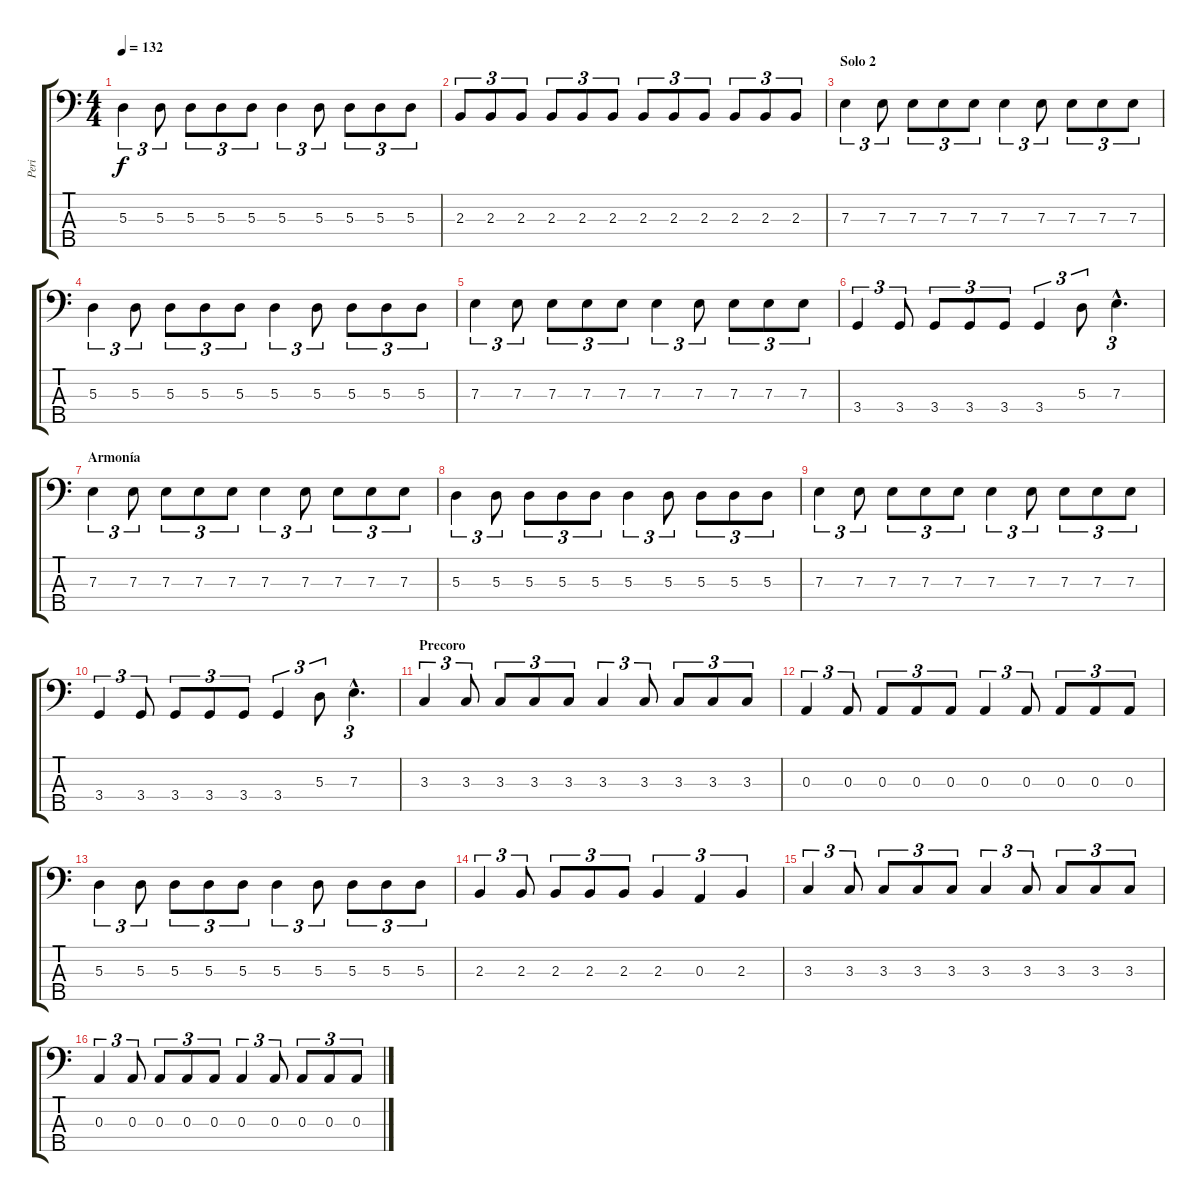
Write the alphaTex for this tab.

\track ("Peri" "Peri") {instrument electricbassfinger}
\staff {score tabs}
\tuning (G2 D2 A1 E1 B0) {hide}
\ts (4 4)
\tempo 132
\clef f4
\ks c
5.3.4{tu (3 2) dy f} 5.3.8{tu (3 2)} 5.3.8{tu (3 2)} 5.3.8{tu (3 2)} 5.3.8{tu (3 2)} 5.3.4{tu (3 2)} 5.3.8{tu (3 2)} 5.3.8{tu (3 2)} 5.3.8{tu (3 2)} 5.3.8{tu (3 2)} |
2.3.8{tu (3 2)} 2.3.8{tu (3 2)} 2.3.8{tu (3 2)} 2.3.8{tu (3 2)} 2.3.8{tu (3 2)} 2.3.8{tu (3 2)} 2.3.8{tu (3 2)} 2.3.8{tu (3 2)} 2.3.8{tu (3 2)} 2.3.8{tu (3 2)} 2.3.8{tu (3 2)} 2.3.8{tu (3 2)} |
\section ("" "Solo 2")
7.3.4{tu (3 2)} 7.3.8{tu (3 2)} 7.3.8{tu (3 2)} 7.3.8{tu (3 2)} 7.3.8{tu (3 2)} 7.3.4{tu (3 2)} 7.3.8{tu (3 2)} 7.3.8{tu (3 2)} 7.3.8{tu (3 2)} 7.3.8{tu (3 2)} |
5.3.4{tu (3 2)} 5.3.8{tu (3 2)} 5.3.8{tu (3 2)} 5.3.8{tu (3 2)} 5.3.8{tu (3 2)} 5.3.4{tu (3 2)} 5.3.8{tu (3 2)} 5.3.8{tu (3 2)} 5.3.8{tu (3 2)} 5.3.8{tu (3 2)} |
7.3.4{tu (3 2)} 7.3.8{tu (3 2)} 7.3.8{tu (3 2)} 7.3.8{tu (3 2)} 7.3.8{tu (3 2)} 7.3.4{tu (3 2)} 7.3.8{tu (3 2)} 7.3.8{tu (3 2)} 7.3.8{tu (3 2)} 7.3.8{tu (3 2)} |
3.4.4{tu (3 2)} 3.4.8{tu (3 2)} 3.4.8{tu (3 2)} 3.4.8{tu (3 2)} 3.4.8{tu (3 2)} 3.4.4{tu (3 2)} 5.3.8{tu (3 2)} 7.3{hac}.4{d tu (3 2)} |
\section ("" "Armonía")
7.3.4{tu (3 2)} 7.3.8{tu (3 2)} 7.3.8{tu (3 2)} 7.3.8{tu (3 2)} 7.3.8{tu (3 2)} 7.3.4{tu (3 2)} 7.3.8{tu (3 2)} 7.3.8{tu (3 2)} 7.3.8{tu (3 2)} 7.3.8{tu (3 2)} |
5.3.4{tu (3 2)} 5.3.8{tu (3 2)} 5.3.8{tu (3 2)} 5.3.8{tu (3 2)} 5.3.8{tu (3 2)} 5.3.4{tu (3 2)} 5.3.8{tu (3 2)} 5.3.8{tu (3 2)} 5.3.8{tu (3 2)} 5.3.8{tu (3 2)} |
7.3.4{tu (3 2)} 7.3.8{tu (3 2)} 7.3.8{tu (3 2)} 7.3.8{tu (3 2)} 7.3.8{tu (3 2)} 7.3.4{tu (3 2)} 7.3.8{tu (3 2)} 7.3.8{tu (3 2)} 7.3.8{tu (3 2)} 7.3.8{tu (3 2)} |
3.4.4{tu (3 2)} 3.4.8{tu (3 2)} 3.4.8{tu (3 2)} 3.4.8{tu (3 2)} 3.4.8{tu (3 2)} 3.4.4{tu (3 2)} 5.3.8{tu (3 2)} 7.3{hac}.4{d tu (3 2)} |
\section ("" "Precoro")
3.3.4{tu (3 2)} 3.3.8{tu (3 2)} 3.3.8{tu (3 2)} 3.3.8{tu (3 2)} 3.3.8{tu (3 2)} 3.3.4{tu (3 2)} 3.3.8{tu (3 2)} 3.3.8{tu (3 2)} 3.3.8{tu (3 2)} 3.3.8{tu (3 2)} |
0.3.4{tu (3 2)} 0.3.8{tu (3 2)} 0.3.8{tu (3 2)} 0.3.8{tu (3 2)} 0.3.8{tu (3 2)} 0.3.4{tu (3 2)} 0.3.8{tu (3 2)} 0.3.8{tu (3 2)} 0.3.8{tu (3 2)} 0.3.8{tu (3 2)} |
5.3.4{tu (3 2)} 5.3.8{tu (3 2)} 5.3.8{tu (3 2)} 5.3.8{tu (3 2)} 5.3.8{tu (3 2)} 5.3.4{tu (3 2)} 5.3.8{tu (3 2)} 5.3.8{tu (3 2)} 5.3.8{tu (3 2)} 5.3.8{tu (3 2)} |
2.3.4{tu (3 2)} 2.3.8{tu (3 2)} 2.3.8{tu (3 2)} 2.3.8{tu (3 2)} 2.3.8{tu (3 2)} 2.3.4{tu (3 2)} 0.3.4{tu (3 2)} 2.3.4{tu (3 2)} |
3.3.4{tu (3 2)} 3.3.8{tu (3 2)} 3.3.8{tu (3 2)} 3.3.8{tu (3 2)} 3.3.8{tu (3 2)} 3.3.4{tu (3 2)} 3.3.8{tu (3 2)} 3.3.8{tu (3 2)} 3.3.8{tu (3 2)} 3.3.8{tu (3 2)} |
0.3.4{tu (3 2)} 0.3.8{tu (3 2)} 0.3.8{tu (3 2)} 0.3.8{tu (3 2)} 0.3.8{tu (3 2)} 0.3.4{tu (3 2)} 0.3.8{tu (3 2)} 0.3.8{tu (3 2)} 0.3.8{tu (3 2)} 0.3.8{tu (3 2)}
